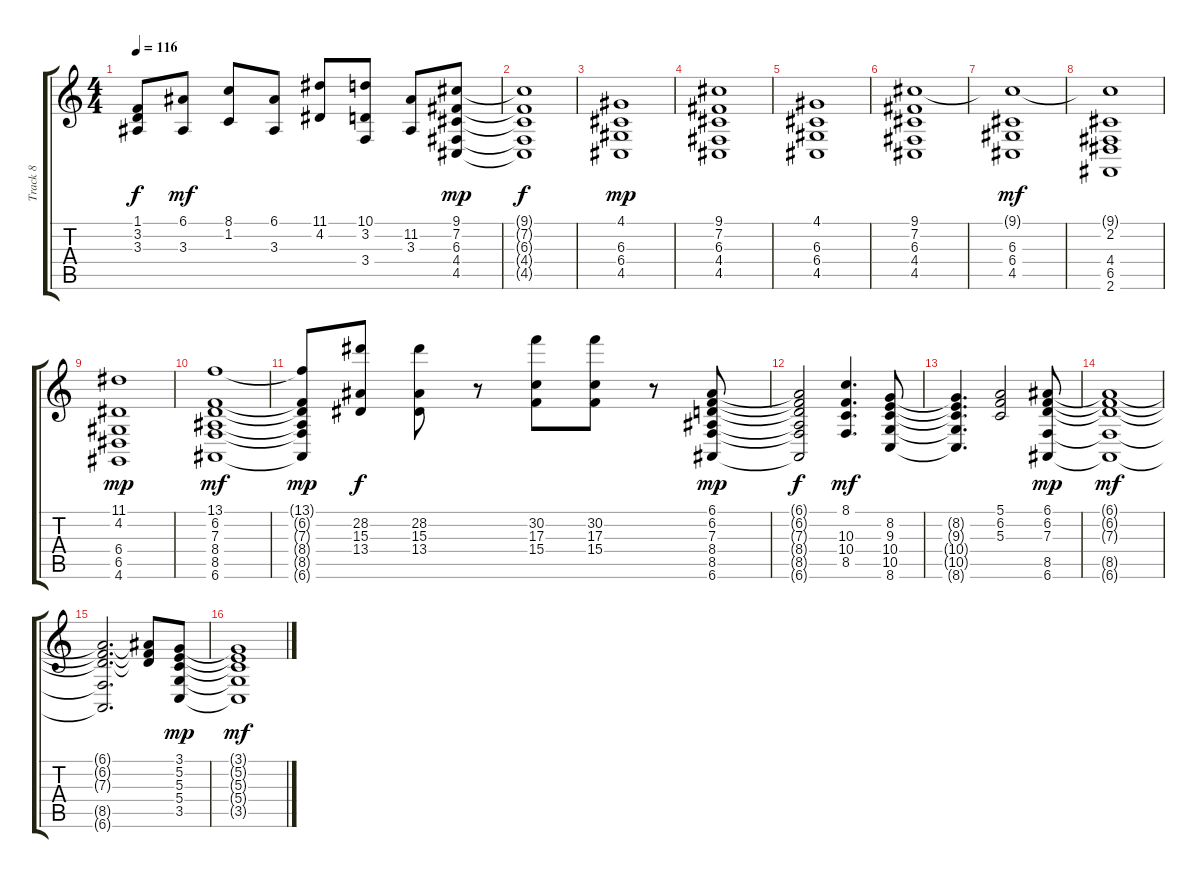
\track ("Track 8" "Track 8") {instrument stringensemble1}
\staff {score tabs}
\tuning (E4 B3 G3 D3 A2 E2) {hide}
\ts (4 4)
\tempo 116
\clef g2
\ks c
(1.1{t} 3.2{t} 3.3{t}).8{dy f} (6.1 3.3).8{dy mf} (8.1 1.2).8 (6.1 3.3).8 (11.1 4.2).8 (10.1 3.2 3.4{t}).8 (11.2 3.3).8 (9.1 7.2 6.3 4.4 4.5).8{dy mp} |
(9.1{t} 7.2{t} 6.3{t} 4.4{t} 4.5{t}).1{dy f} |
(4.1 6.3 6.4 4.5).1{dy mp} |
(9.1 7.2 6.3 4.4 4.5).1 |
(4.1 6.3 6.4 4.5).1 |
(9.1 7.2 6.3 4.4 4.5).1 |
(9.1{t} 6.3 6.4 4.5).1{dy mf} |
(9.1{t} 2.2 4.4 6.5 2.6).1 |
(11.1 4.2 6.4 6.5 4.6).1{dy mp} |
(13.1 6.2 7.3 8.4 8.5 6.6).1{dy mf} |
(13.1{t} 6.2{t} 7.3{t} 8.4{t} 8.5{t} 6.6{t}).8{dy mp} (28.2 15.3 13.4).8{dy f instrument fx7echoes} (28.2 15.3 13.4).8 r.8 (30.2 17.3 15.4).8 (30.2 17.3 15.4).8 r.8 (6.1 6.2 7.3 8.4 8.5 6.6).8{dy mp volume 12 instrument stringensemble1} |
(6.1{t} 6.2{t} 7.3{t} 8.4{t} 8.5{t} 6.6{t}).2{dy f} (8.1 10.3 10.4 8.5).4{d dy mf} (8.2 9.3 10.4 10.5 8.6).8 |
(8.2{t} 9.3{t} 10.4{t} 10.5{t} 8.6{t}).4{d} (5.1 6.2 5.3).2 (6.1 6.2 7.3 8.5 6.6).8{dy mp} |
(6.1{t} 6.2{t} 7.3{t} 8.5{t} 6.6{t}).1{dy mf} |
(6.1{t} 6.2{t} 7.3{t} 8.5{t} 6.6{t}).2{d} (6.1{t} 6.2{t} 7.3{t}).8 (3.1 5.2 5.3 5.4 3.5).8{dy mp} |
(3.1{t} 5.2{t} 5.3{t} 5.4{t} 3.5{t}).1{dy mf}
